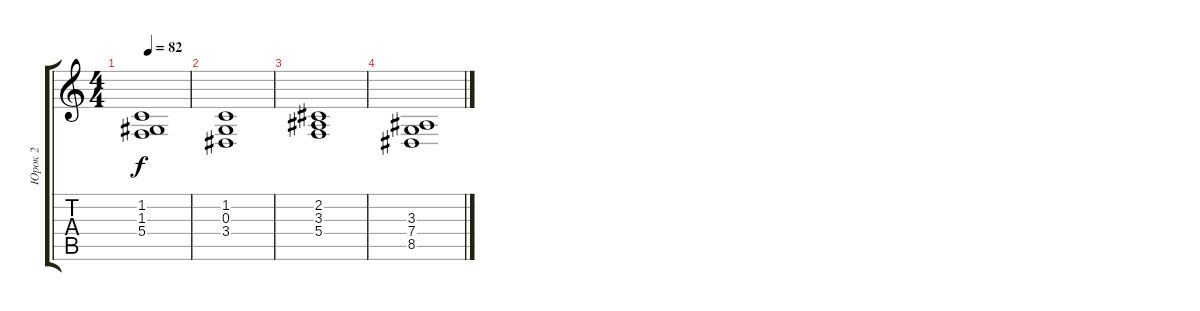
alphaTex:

\track ("Юрок 2" "Юрок 2") {instrument pad8sweep}
\staff {score tabs}
\tuning (E4 B3 G3 C3 G2 C2) {hide}
\ts (4 4)
\tempo 82
\clef g2
\ks c
(1.2 1.3 5.4).1{dy f} |
(1.2 0.3 3.4).1 |
(2.2 3.3 5.4).1 |
(3.3 7.4 8.5).1
